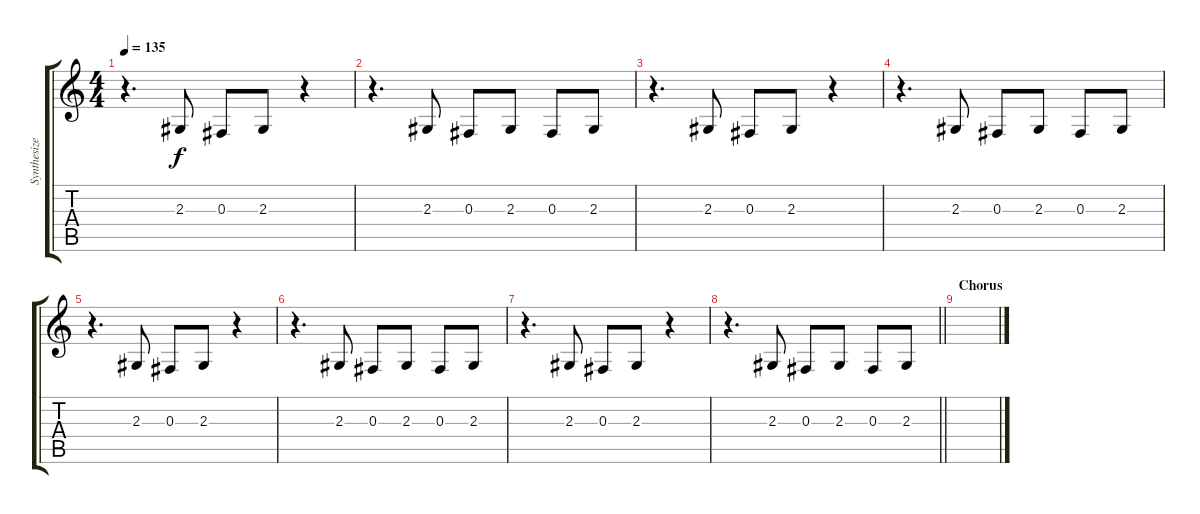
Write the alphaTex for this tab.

\track ("Synthesizer" "Synthesize") {instrument lead2sawtooth}
\staff {score tabs}
\tuning (Eb4 Bb3 Gb3 Db3 Ab2 Eb2) {hide}
\ts (4 4)
\tempo 135
\clef g2
\ks c
r.4{d dy mp} 2.3.8{dy f} 0.3.8 2.3.8 r.4 |
r.4{d} 2.3.8 0.3.8 2.3.8 0.3.8 2.3.8 |
r.4{d} 2.3.8 0.3.8 2.3.8 r.4 |
r.4{d} 2.3.8 0.3.8 2.3.8 0.3.8 2.3.8 |
r.4{d} 2.3.8 0.3.8 2.3.8 r.4 |
r.4{d} 2.3.8 0.3.8 2.3.8 0.3.8 2.3.8 |
r.4{d} 2.3.8 0.3.8 2.3.8 r.4 |
\barLineRight lightlight
r.4{d} 2.3.8 0.3.8 2.3.8 0.3.8 2.3.8 |
\section ("" "Chorus")
